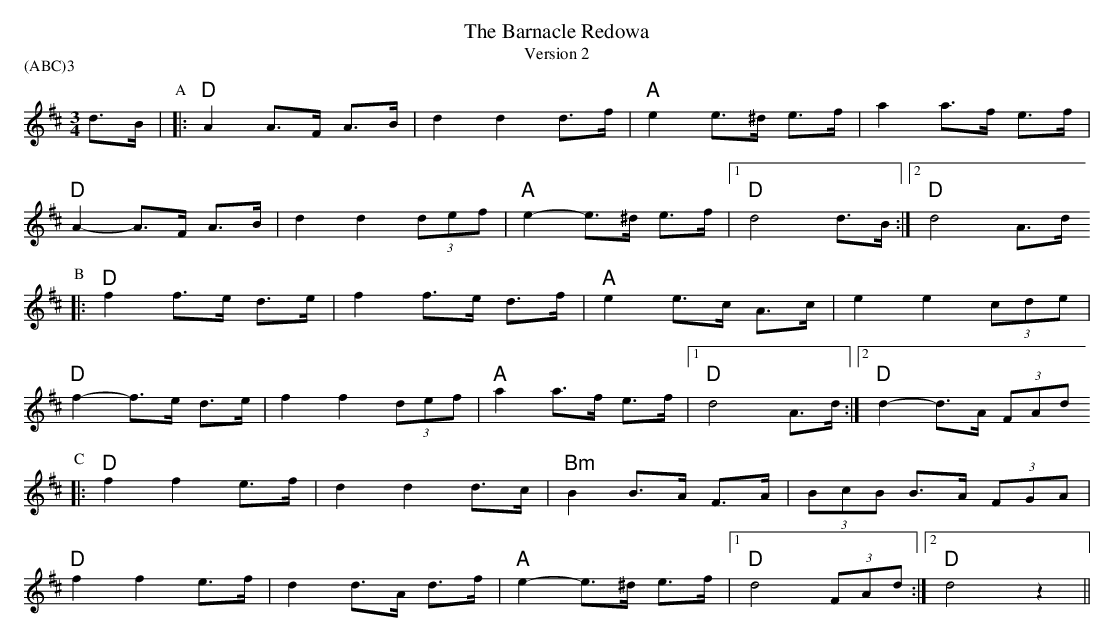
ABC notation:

X:1
T: Barnacle Redowa, The
T: Version 2
P:(ABC)3
M:3/4
L:1/8
K:Dmaj
d>B | \
P:A
|: "D" A2 A>F A>B  |  d2 d2 d>f  | "A" e2 e>^d e>f   |  a2 a>f e>f  |
"D" A2- A>F A>B    | d2 d2 (3def | "A" e2- e>^d e>f  |1 "D" d4 d>B    :|2 "D" d4 A>d
P:B
|: "D" f2 f>e d>e  | f2 f>e d>f  | "A" e2 e>c A>c    | e2 e2 (3cde |
"D" f2- f>e d>e    | f2 f2 (3def | "A"  a2 a>f e>f   |1 "D" d4 A>d    :|2 "D" d2- d>A (3FAd
P:C
|: "D" f2 f2 e>f   | d2 d2 d>c   | "Bm" B2 B>A F>A   | (3BcB B>A (3FGA |
"D" f2 f2 e>f      | d2 d>A d>f  | "A" e2- e>^d e>f  |1 "D" d4  (3FAd     :|2 "D"  d4 z2 ||
